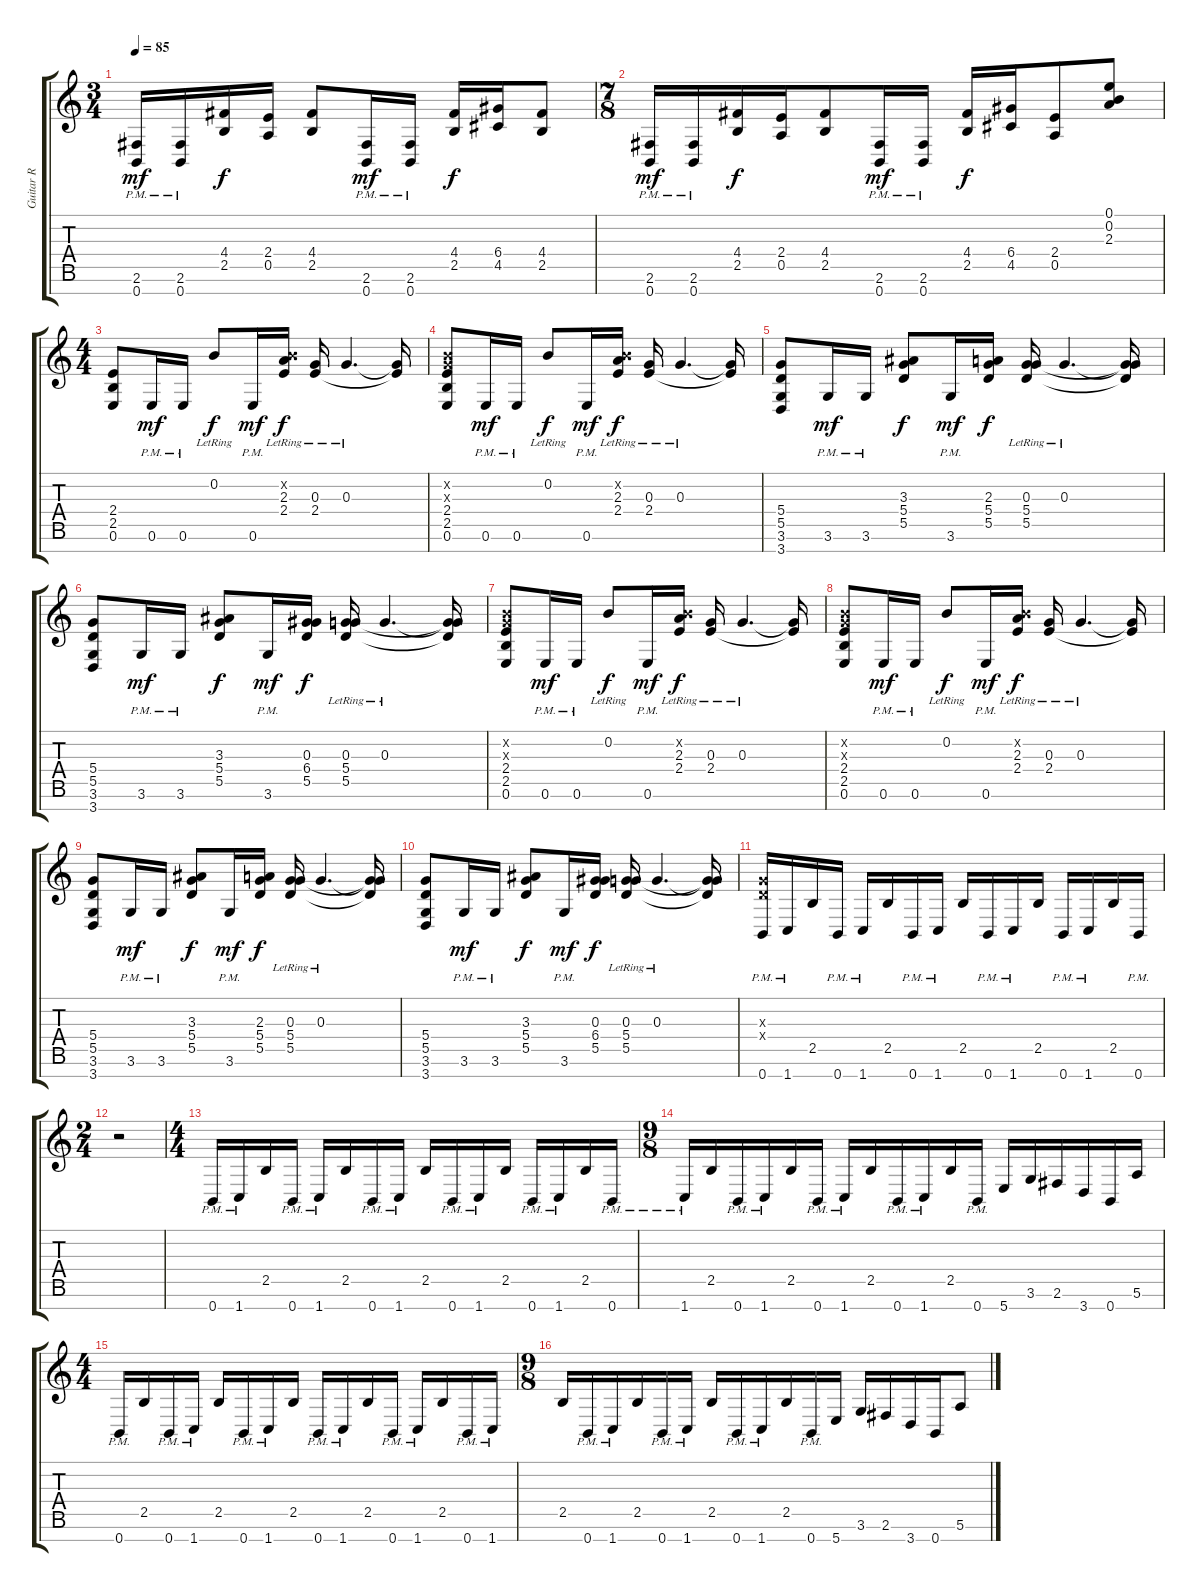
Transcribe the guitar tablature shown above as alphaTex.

\track ("Guitar R" "Guitar R") {instrument distortionguitar}
\staff {score tabs}
\tuning (E4 B3 G3 D3 A2 E2 B1) {hide}
\ts (3 4)
\tempo 85
\clef g2
\ks c
(2.6{pm} 0.7{pm}).16{dy mf} (2.6{pm} 0.7{pm}).16 (4.4 2.5).16{dy f} (2.4 0.5).16 (4.4 2.5).8 (2.6{pm} 0.7{pm}).16{dy mf} (2.6{pm} 0.7{pm}).16 (4.4 2.5).16{dy f} (6.4 4.5).16 (4.4 2.5).8 |
\ts (7 8)
(2.6{pm} 0.7{pm}).16{dy mf} (2.6{pm} 0.7{pm}).16 (4.4 2.5).16{dy f} (2.4 0.5).16 (4.4 2.5).8 (2.6{pm} 0.7{pm}).16{dy mf} (2.6{pm} 0.7{pm}).16 (4.4 2.5).16{dy f} (6.4 4.5).16 (2.4 0.5).8 (0.1 0.2 2.3).8 |
\ts (4 4)
(2.4 2.5 0.6).8 0.6{pm}.16{dy mf} 0.6{pm}.16 0.2{lr}.8{dy f} 0.6{pm}.16{dy mf} (0.2{x} 2.3{lr} 2.4).16{dy f} (0.3 2.4{lr}).16 0.3{lr}.4{d} (0.3{t} 2.4{t}).16 |
(0.2{x} 0.3{x} 2.4 2.5 0.6).8 0.6{pm}.16{dy mf} 0.6{pm}.16 0.2{lr}.8{dy f} 0.6{pm}.16{dy mf} (0.2{x} 2.3{lr} 2.4).16{dy f} (0.3 2.4{lr}).16 0.3{lr}.4{d} (0.3{t} 2.4{t}).16 |
(5.4 5.5 3.6 3.7).8 3.6{pm}.16{dy mf} 3.6{pm}.16 (3.3 5.4 5.5).8{dy f} 3.6{pm}.16{dy mf} (2.3 5.4 5.5).16{dy f} (0.3 5.4{lr} 5.5{lr}).16 0.3{lr}.4{d} (0.3{t} 5.4{t} 5.5{t}).16 |
(5.4 5.5 3.6 3.7).8 3.6{pm}.16{dy mf} 3.6{pm}.16 (3.3 5.4 5.5).8{dy f} 3.6{pm}.16{dy mf} (0.3 6.4 5.5).16{dy f} (0.3 5.4{lr} 5.5{lr}).16 0.3{lr}.4{d} (0.3{t} 5.4{t} 5.5{t}).16 |
(0.2{x} 0.3{x} 2.4 2.5 0.6).8 0.6{pm}.16{dy mf} 0.6{pm}.16 0.2{lr}.8{dy f} 0.6{pm}.16{dy mf} (0.2{x} 2.3{lr} 2.4).16{dy f} (0.3 2.4{lr}).16 0.3{lr}.4{d} (0.3{t} 2.4{t}).16 |
(0.2{x} 0.3{x} 2.4 2.5 0.6).8 0.6{pm}.16{dy mf} 0.6{pm}.16 0.2{lr}.8{dy f} 0.6{pm}.16{dy mf} (0.2{x} 2.3{lr} 2.4).16{dy f} (0.3 2.4{lr}).16 0.3{lr}.4{d} (0.3{t} 2.4{t}).16 |
(5.4 5.5 3.6 3.7).8 3.6{pm}.16{dy mf} 3.6{pm}.16 (3.3 5.4 5.5).8{dy f} 3.6{pm}.16{dy mf} (2.3 5.4 5.5).16{dy f} (0.3 5.4{lr} 5.5{lr}).16 0.3{lr}.4{d} (0.3{t} 5.4{t} 5.5{t}).16 |
(5.4 5.5 3.6 3.7).8 3.6{pm}.16{dy mf} 3.6{pm}.16 (3.3 5.4 5.5).8{dy f} 3.6{pm}.16{dy mf} (0.3 6.4 5.5).16{dy f} (0.3 5.4{lr} 5.5{lr}).16 0.3{lr}.4{d} (0.3{t} 5.4{t} 5.5{t}).16 |
(0.3{x} 0.4{x} 0.7{pm}).16 1.7{pm}.16 2.5.16 0.7{pm}.16 1.7{pm}.16 2.5.16 0.7{pm}.16 1.7{pm}.16 2.5.16 0.7{pm}.16 1.7{pm}.16 2.5.16 0.7{pm}.16 1.7{pm}.16 2.5.16 0.7{pm}.16 |
\ts (2 4)
r.2 |
\ts (4 4)
0.7{pm}.16 1.7{pm}.16 2.5.16 0.7{pm}.16 1.7{pm}.16 2.5.16 0.7{pm}.16 1.7{pm}.16 2.5.16 0.7{pm}.16 1.7{pm}.16 2.5.16 0.7{pm}.16 1.7{pm}.16 2.5.16 0.7{pm}.16 |
\ts (9 8)
1.7{pm}.16 2.5.16 0.7{pm}.16 1.7{pm}.16 2.5.16 0.7{pm}.16 1.7{pm}.16 2.5.16 0.7{pm}.16 1.7{pm}.16 2.5.16 0.7{pm}.16 5.7.16 3.6.16 2.6.16 3.7.16 0.7.16 5.6.16 |
\ts (4 4)
0.7{pm}.16 2.5.16 0.7{pm}.16 1.7{pm}.16 2.5.16 0.7{pm}.16 1.7{pm}.16 2.5.16 0.7{pm}.16 1.7{pm}.16 2.5.16 0.7{pm}.16 1.7{pm}.16 2.5.16 0.7{pm}.16 1.7{pm}.16 |
\ts (9 8)
2.5.16 0.7{pm}.16 1.7{pm}.16 2.5.16 0.7{pm}.16 1.7{pm}.16 2.5.16 0.7{pm}.16 1.7{pm}.16 2.5.16 0.7{pm}.16 5.7.16 3.6.16 2.6.16 3.7.16 0.7.16 5.6.8
